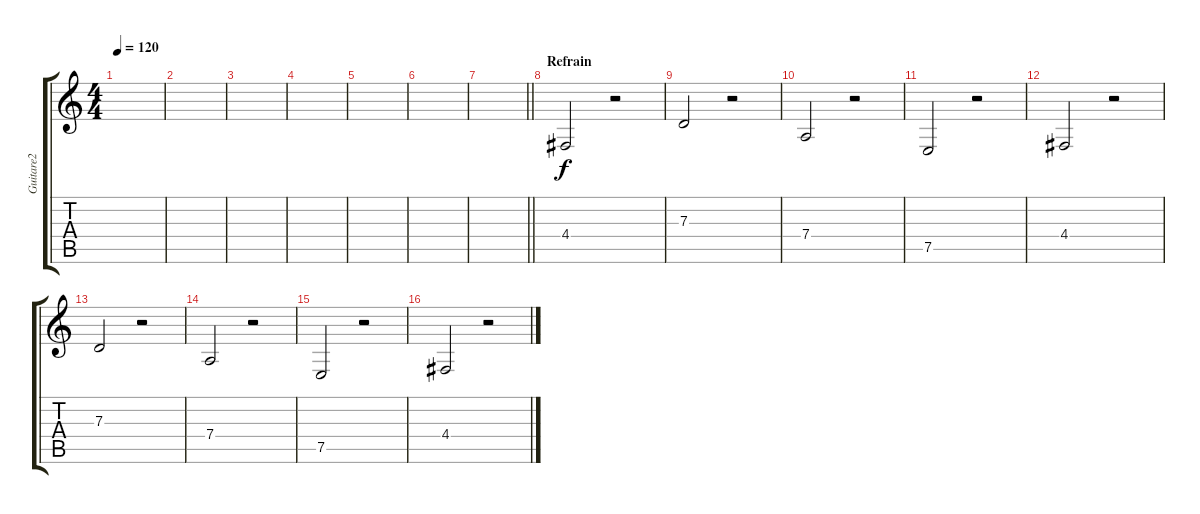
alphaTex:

\track ("Guitare2" "Guitare2") {instrument celesta}
\staff {score tabs}
\tuning (E4 B3 G3 D3 A2 E2) {hide}
\ts (4 4)
\tempo 120
\clef g2
\ks c
|
|
|
|
|
|
\barLineRight lightlight
|
\section ("" "Refrain")
4.4.2 r.2 |
7.3.2 r.2 |
7.4.2 r.2 |
7.5.2 r.2 |
4.4.2 r.2 |
7.3.2 r.2 |
7.4.2 r.2 |
7.5.2 r.2 |
4.4.2 r.2
